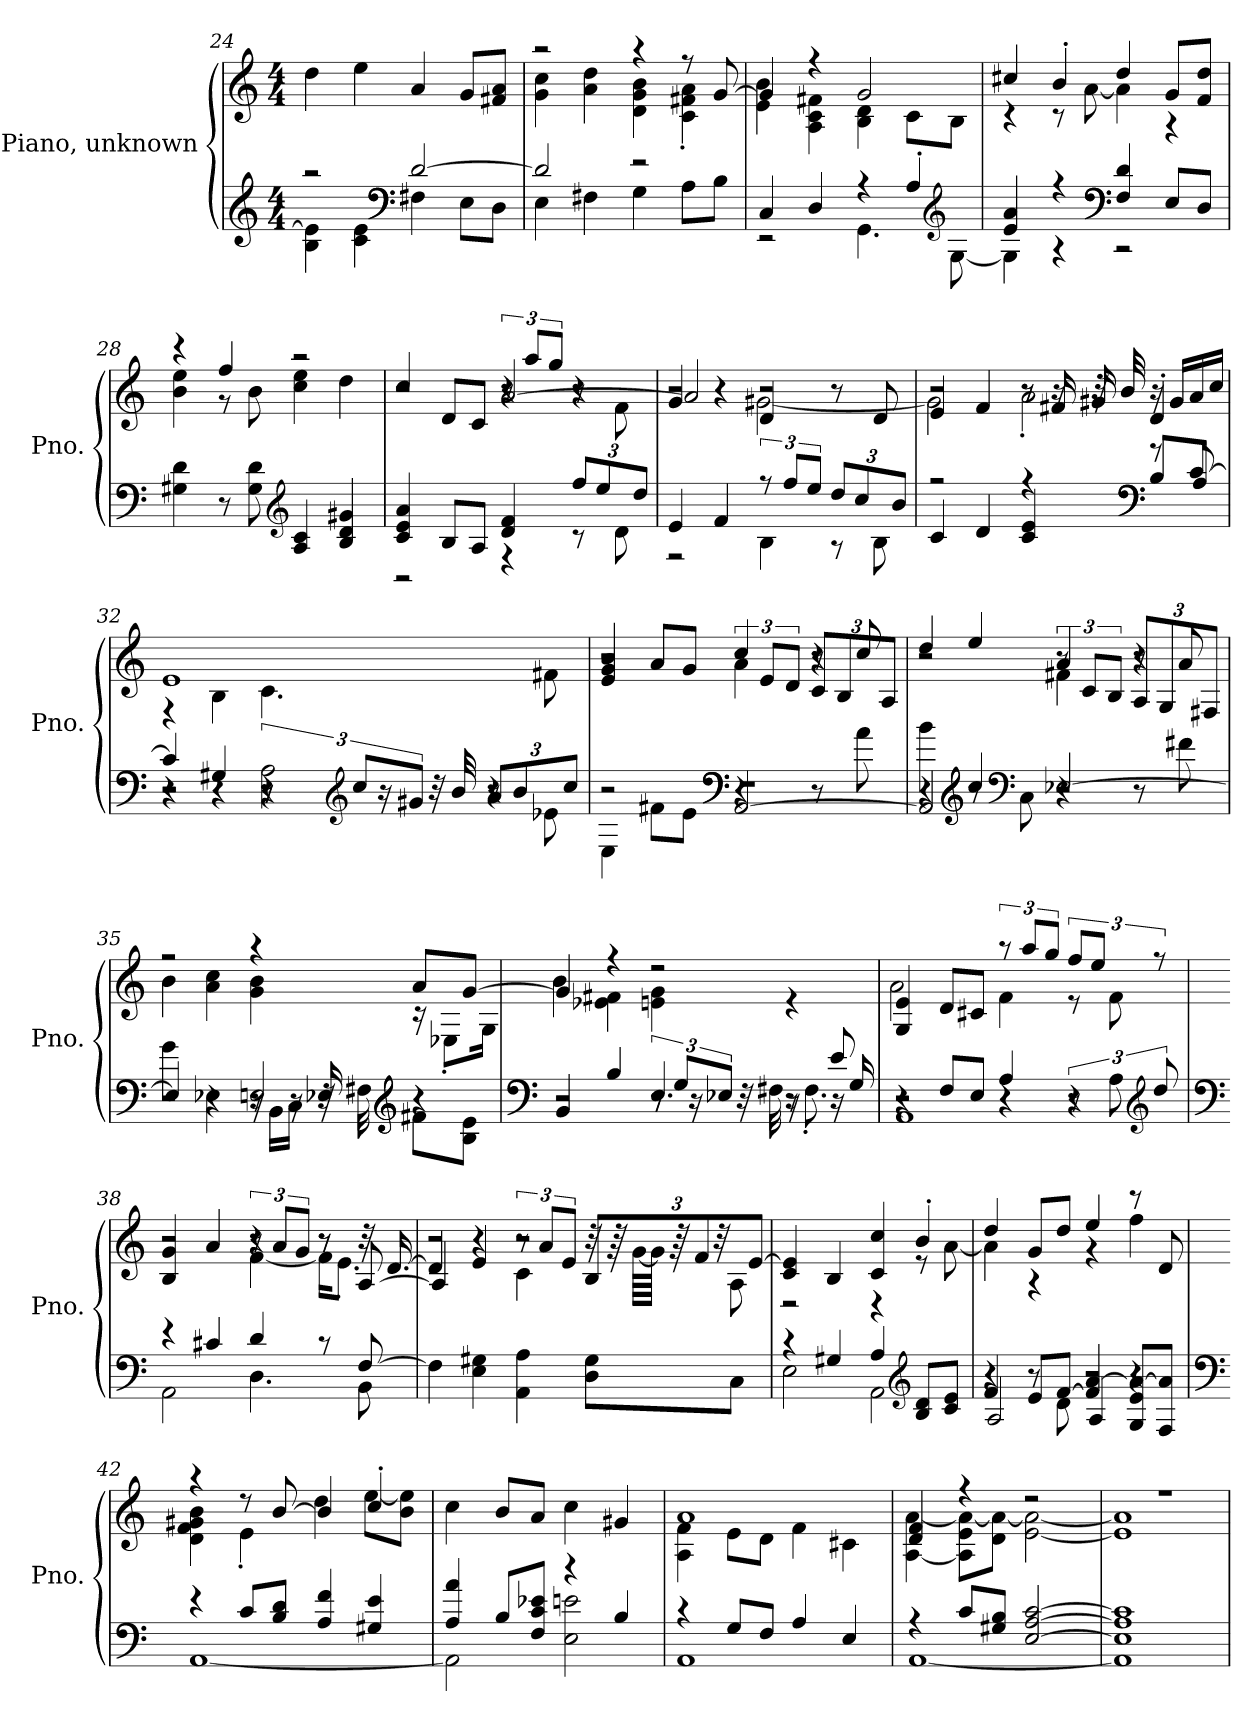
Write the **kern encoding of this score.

**kern	**kern
*part1	*part1
*staff2	*staff1
*I"Piano, unknown	*
*I'Pno.	*
*clefG2	*clefG2
*k[]	*k[]
*M4/4	*M4/4
=24	=24
*^	*
2r	4B\ 4e\]	4dd\
.	4c\ 4e\	4ee\
*clefF4	*	*
[2d/	4F#X\	4a/
.	8E\L	8g/L
.	8D\J	8f#X/ 8a/J
=25	=25	=25
*	*	*^
2d/]	4E\	2r	4g\ 4cc\
.	4F#X\	.	4a\ 4dd\
2r	4G\	4r	4d\ 4g\ 4b\
.	8A\L	8r	4c\' 4f#X\' 4a\'
.	8B\J	[8g/	.
=26	=26	=26	=26
4C/	2r	4g/]	4e\ 4b\
4D/	.	4r	4A\ 4c\ 4f#X\
4r	4.GG\	2g/	4B\ 4d\
4A'/	.	.	8c\L
*clefG2	*	*	*
.	[8G\	.	8B\J
=27	=27	=27	=27
4e/ 4a/	4G\]	4cc#X/	4r
4r	4r	4b'/	8r
.	.	.	[8a\
*clefF4	*	*	*
4F/ 4d/	2r	4dd/	4a\]
8E/L	.	8g/L	4r
8D/J	.	8f/ 8dd/J	.
*v	*v	*	*
!!LO:LB:g=z	!!
=28	=28	=28
4G#X\ 4d\	4r	4b\ 4ee\
8r	4ff/	8r
8G#\ 8d\	.	8b\
*clefG2	*	*
4A/ 4c/	2r	4cc\ 4ee\
4B/ 4d/ 4g#X/	.	4dd\
=29	=29	=29
*^	*	*^
4c/ 4e/ 4a/	2r	4cc/	2r	2r
8B/L	.	8d/L	.	.
8A/J	.	8c/J	.	.
4d/ 4f/	4r	12r	4r	[2a/
.	.	12aa/L	.	.
.	.	12gg/J	.	.
*Xbrackettup	*	*	*	*
12ff/L	8r	4r	8r	.
12ee/	.	.	.	.
.	8d\	.	8f\	.
12dd/J	.	.	.	.
=30	=30	=30	=30	=30
4e/	2r	4g/	2r	2a/]
4f/	.	4r	.	.
*brackettup	*	*	*	*
12r	4B\	4d/	[2g#X\	2r
12ff/L	.	.	.	.
12ee/J	.	.	.	.
*Xbrackettup	*	*	*	*
12dd/L	8r	8r	.	.
12cc/	.	.	.	.
.	8B\	8d/	.	.
12b/J	.	.	.	.
=31	=31	=31	=31	=31
2r	4c/	4e/	2g#\]	2r
.	4d/	4f/	.	.
4r	4c/ 4e/	8r	2a'\	8r
.	.	16f#X/	.	16r
.	.	32r	.	16g#X/
.	.	32b/	.	.
*clefF4	*	*	*	*
8r	8B/L	16r	.	4d'/
.	.	16g#/LL	.	.
[8c/	8A/J	16a/	.	.
.	.	16cc/JJ	.	.
*	*	*	*v	*v
!!LO:PB:g=z
=32	=32	=32	=32
*^	*^	*	*
4c/]	2r	4r	2r	1e	4r
4r	.	4G#X/	.	.	4B\
*	*	*brackettup	*	*	*
8r	4r	12r	2A\	.	4.c\
*clefG2	*	*	*	*	*
.	.	12cc/L	.	.	.
16r	.	.	.	.	.
.	.	12g#X/J	.	.	.
32r	.	.	.	.	.
32b/	.	.	.	.	.
*Xbrackettup	*	*	*	*	*
12a/L	8r	4r	.	.	.
12b/	.	.	.	.	.
.	8e-X\	.	.	.	8f#X\
12cc/J	.	.	.	.	.
*	*	*v	*v	*	*
=33	=33	=33	=33	=33
*	*	*	*	*^
1r	4E\	2r	2r	2r	4e/ 4g/ 4b/
.	8f#X\L	.	.	.	8a/L
.	8e\J	.	.	.	8g/J
*clefF4	*	*	*	*	*
.	4r	[2AA/	4cc/	4a\	12r
.	.	.	.	.	12e/L
.	.	.	.	.	12d/J
*	*	*	*	*	*Xbrackettup
.	8r	.	8r	4r	12c/L
.	.	.	.	.	12B/
.	8a\	.	8cc/	.	.
.	.	.	.	.	12A/J
!!LO:LB:g=z	!!	!!
=34	=34	=34	=34	=34	=34
4r	4b\	2AA/]	2r	2r	4dd/
*clefG2	*	*	*	*	*
4cc/	8r	.	.	.	4ee/
*clefF4	*	*	*	*	*
.	8C\	.	.	.	.
*	*	*	*	*	*brackettup
2r	4r	[2E-X/	4a/	4f#X\	12r
.	.	.	.	.	12c/L
.	.	.	.	.	12B/J
*	*	*	*	*	*Xbrackettup
.	8r	.	8r	4r	12A/L
.	.	.	.	.	12G/
.	8f#X\	.	8a/	.	.
.	.	.	.	.	12F#X/J
*	*	*	*	*v	*v
=35	=35	=35	=35	=35
2r	4g\	4E-/]	2r	4b\
.	4E-X\	4r	.	4a\ 4cc\
8r	16r	2En/	4r	4g\ 4b\
.	16BB\LL	.	.	.
16r	16C\JJ	.	.	.
16E-X/	32r	.	.	.
.	32F#X\	.	.	.
*clefG2	*	*	*	*
4r	8f#X\L	.	8a/L	16r
.	.	.	.	8E-X'\L
.	8B\ 8e\J	.	[8g/J	.
.	.	.	.	16G\Jk
!!LO:LB:g=z	!!
=36	=36	=36	=36	=36
*clefF4	*	*	*	*
2r	2r	4BB/	4g/]	4b\
.	.	4B/	4r	4e-X\ 4f#X\
*	*	*brackettup	*	*
4.E/	8r	12r	2r	4en\ 4g\
.	.	12G/L	.	.
.	16r	.	.	.
.	.	12E-X/J	.	.
.	32r	.	.	.
.	32F#X\	.	.	.
.	16r	8r	.	4r
.	8.F#'\	.	.	.
8e/	.	16r	.	.
.	.	16G/	.	.
=37	=37	=37	=37	=37
4r	2r	1AA	4G/ 4e/	2a\
8F/L	.	.	8d/L	.
8E/J	.	.	8c#X/J	.
*	*	*	*brackettup	*
4A/	4r	.	12r	4f\
.	.	.	12aa/L	.
.	.	.	12gg/J	.
6r	8r	.	12ff/L	8r
.	.	.	12ee/J	.
.	8A\	.	.	8f\
*clefG2	*	*	*	*
12dd/	.	.	12r	.
*v	*v	*v	*	*
*	*v	*v
!!LO:LB:g=z
=38	=38
*clefF4	*
*^	*^
*	*	*	*^
4r	2AA\	4B/ 4g/	2r	2r
4c#X/	.	4a/	.	.
4d/	4.D\	12r	[4f\	4r
.	.	12a/L	.	.
.	.	12g/J	.	.
8r	.	8r	16f\KL]	8r
.	.	.	8.e'\J	.
[8F/	8BB\	32r	.	[8A/
.	.	[16.d/	.	.
*v	*v	*	*	*
=39	=39	=39	=39
4F\]	4d/]	2r	4A/]
4E\ 4G#X\	4e/	.	4r
4AA\ 4A\	12r	4c\	2r
.	12a/L	.	.
.	12e/J	.	.
*	*Xbrackettup	*	*
8D\ 8G#\L	12B/L	32r	.
.	.	64r	.
.	.	[64g\LLLL	.
.	.	64g\JJJJ]	.
.	.	64r	.
.	12f/	.	.
.	.	32r	.
8C\J	.	8A\	.
.	[12e/J	.	.
*	*	*v	*v
=40	=40	=40
*^	*	*
4r	2E\	4c/ 4e/]	2r
4G#X/	.	4B/	.
4A/	2AA\	4c/ 4cc/	4r
*clefG2	*	*	*
8B/ 8d/L	.	4b'/	8r
8c/ 8e/J	.	.	[8a\
!!LO:LB:g=z	!!
=41	=41	=41	=41
*	*^	*	*
4f/	4r	2A/	4dd/	4a\]
8e/L	8r	.	8g/L	4r
[8f/J	8d\	.	8dd/J	.
4f/] [4a/	2r	4A/	4ee/	4r
8G/ 8e/ 8a/_L	.	4r	8r	4ff\
8F/ 8a/]J	.	.	8d/	.
*v	*v	*v	*	*
=42	=42	=42
*clefF4	*	*
*^	*	*
4r	[1AA	4r	4d\ 4f\ 4g#X\ 4b\
8c/L	.	8r	4e'\
8B/ 8d/J	.	[8b/	.
4A/ 4f/	.	4b/]	4dd\
4G#X/ 4e/	.	4cc'/	[8ee\L
.	.	.	8b\ 8ee\]J
*	*	*v	*v
=43	=43	=43
4A/ 4a/	2AA\]	4cc\
8B/L	.	8b/L
8F/ 8c/ 8e-X/J	.	8a/J
4r	2E\ 2en\	4cc\
4B/	.	4g#X/
=44	=44	=44
*	*	*^
4r	1AA	1a	4A\ 4f\
8G/L	.	.	8e\L
8F/J	.	.	8d\J
4A/	.	.	4f\
4E/	.	.	4c#X\
=45	=45	=45	=45
4r	[1AA	4d/ 4f/	[4A\ [4a\
8c/L	.	4r	8A\] 8e\ 8a\_L
8G#X/ 8B/J	.	.	8d\ 8a\_J
[2E/ [2A/ [2c/	.	2r	[2e\ 2a\_
!!LO:LB:g=z	!!
=46	=46	=46	=46
1E] 1A] 1c]	1AA]	1r	1e] 1a]
*v	*v	*	*
*	*v	*v
=	=
*-	*-
